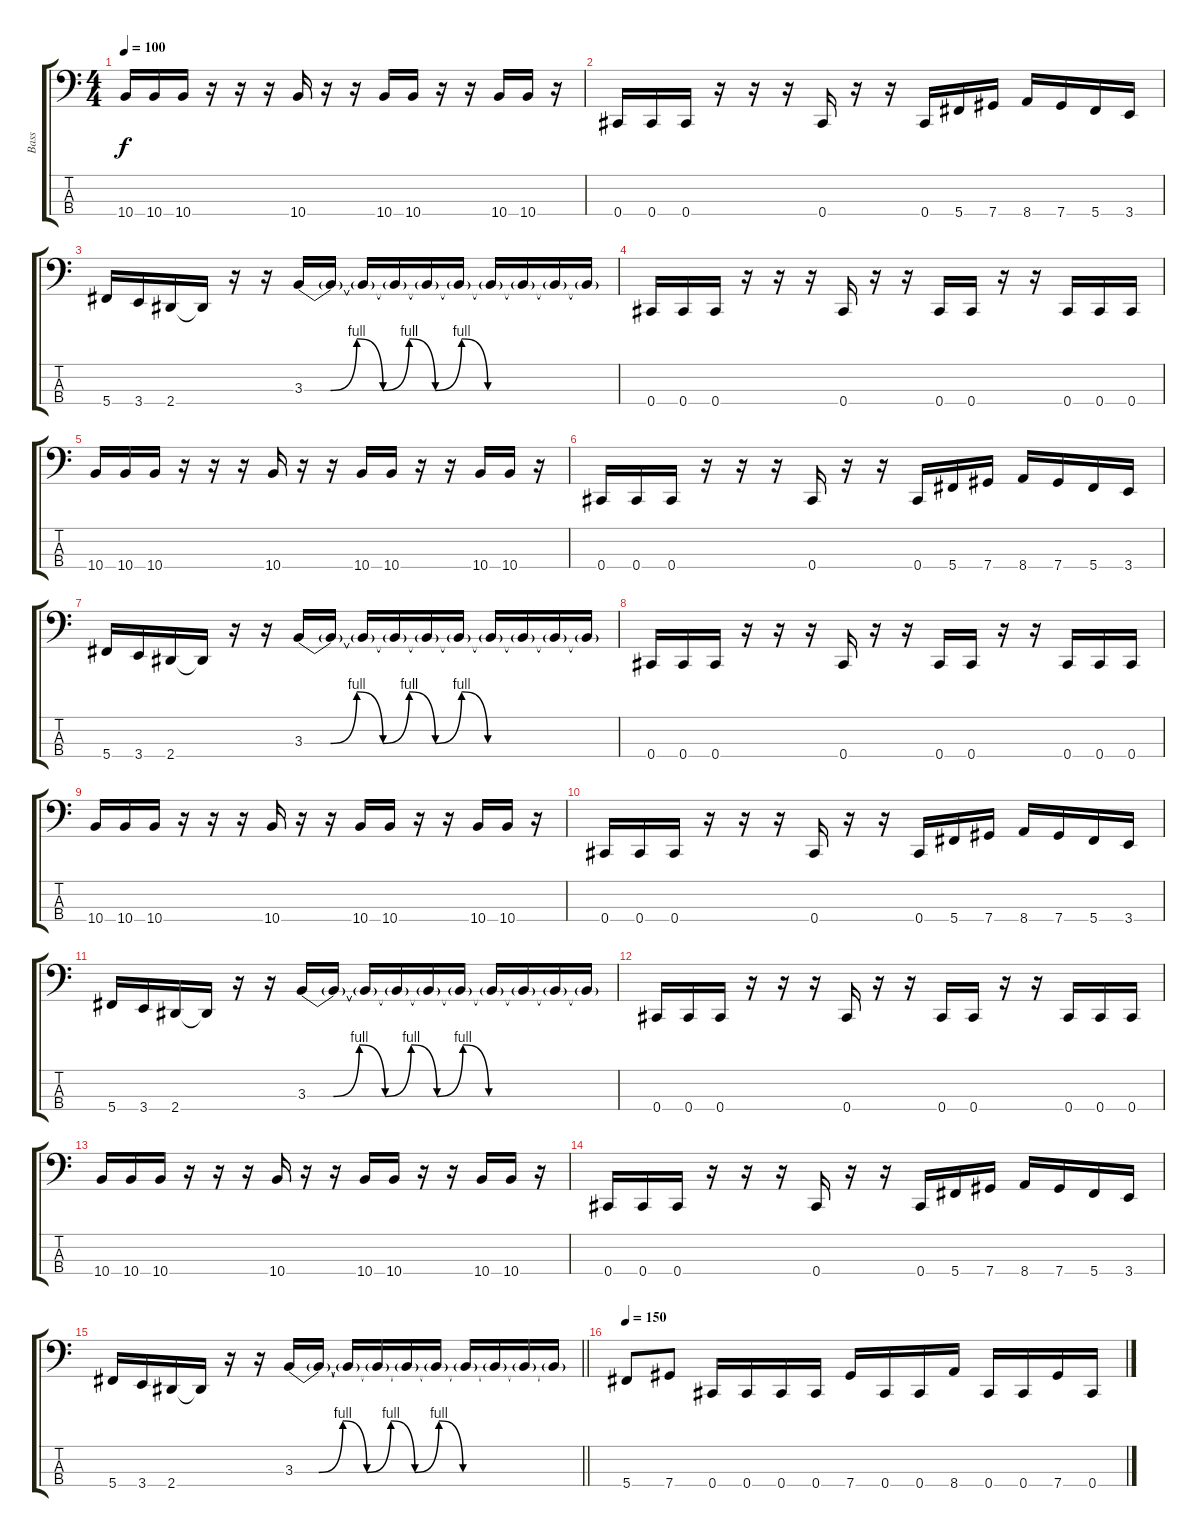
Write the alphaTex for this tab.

\track ("Bass" "Bass") {instrument slapbass1}
\staff {score tabs}
\tuning (Gb2 Db2 Ab1 Db1) {hide}
\ts (4 4)
\tempo 100
\clef f4
\ks c
10.4.16{dy f} 10.4.16 10.4.16 r.16 r.16 r.16 10.4.16 r.16 r.16 10.4.16 10.4.16 r.16 r.16 10.4.16 10.4.16 r.16 |
0.4.16 0.4.16 0.4.16 r.16 r.16 r.16 0.4.16 r.16 r.16 0.4.16 5.4.16 7.4.16 8.4.16 7.4.16 5.4.16 3.4.16 |
5.4.16 3.4.16 2.4.16 2.4{t}.16 r.16 r.16 3.3{be (custom 0 0 5 0 10 4 15 0 20 4 25 0 30 4 35 0 60 0)}.16 3.3{t}.16 3.3{t}.16 3.3{t}.16 3.3{t}.16 3.3{t}.16 3.3{t}.16 3.3{t}.16 3.3{t}.16 3.3{t}.16 |
0.4.16 0.4.16 0.4.16 r.16 r.16 r.16 0.4.16 r.16 r.16 0.4.16 0.4.16 r.16 r.16 0.4.16 0.4.16 0.4.16 |
10.4.16 10.4.16 10.4.16 r.16 r.16 r.16 10.4.16 r.16 r.16 10.4.16 10.4.16 r.16 r.16 10.4.16 10.4.16 r.16 |
0.4.16 0.4.16 0.4.16 r.16 r.16 r.16 0.4.16 r.16 r.16 0.4.16 5.4.16 7.4.16 8.4.16 7.4.16 5.4.16 3.4.16 |
5.4.16 3.4.16 2.4.16 2.4{t}.16 r.16 r.16 3.3{be (custom 0 0 5 0 10 4 15 0 20 4 25 0 30 4 35 0 60 0)}.16 3.3{t}.16 3.3{t}.16 3.3{t}.16 3.3{t}.16 3.3{t}.16 3.3{t}.16 3.3{t}.16 3.3{t}.16 3.3{t}.16 |
0.4.16 0.4.16 0.4.16 r.16 r.16 r.16 0.4.16 r.16 r.16 0.4.16 0.4.16 r.16 r.16 0.4.16 0.4.16 0.4.16 |
10.4.16 10.4.16 10.4.16 r.16 r.16 r.16 10.4.16 r.16 r.16 10.4.16 10.4.16 r.16 r.16 10.4.16 10.4.16 r.16 |
0.4.16 0.4.16 0.4.16 r.16 r.16 r.16 0.4.16 r.16 r.16 0.4.16 5.4.16 7.4.16 8.4.16 7.4.16 5.4.16 3.4.16 |
5.4.16 3.4.16 2.4.16 2.4{t}.16 r.16 r.16 3.3{be (custom 0 0 5 0 10 4 15 0 20 4 25 0 30 4 35 0 60 0)}.16 3.3{t}.16 3.3{t}.16 3.3{t}.16 3.3{t}.16 3.3{t}.16 3.3{t}.16 3.3{t}.16 3.3{t}.16 3.3{t}.16 |
0.4.16 0.4.16 0.4.16 r.16 r.16 r.16 0.4.16 r.16 r.16 0.4.16 0.4.16 r.16 r.16 0.4.16 0.4.16 0.4.16 |
10.4.16 10.4.16 10.4.16 r.16 r.16 r.16 10.4.16 r.16 r.16 10.4.16 10.4.16 r.16 r.16 10.4.16 10.4.16 r.16 |
0.4.16 0.4.16 0.4.16 r.16 r.16 r.16 0.4.16 r.16 r.16 0.4.16 5.4.16 7.4.16 8.4.16 7.4.16 5.4.16 3.4.16 |
\barLineRight lightlight
5.4.16 3.4.16 2.4.16 2.4{t}.16 r.16 r.16 3.3{be (custom 0 0 5 0 10 4 15 0 20 4 25 0 30 4 35 0 60 0)}.16 3.3{t}.16 3.3{t}.16 3.3{t}.16 3.3{t}.16 3.3{t}.16 3.3{t}.16 3.3{t}.16 3.3{t}.16 3.3{t}.16 |
\tempo 150
5.4.8 7.4.8 0.4.16 0.4.16 0.4.16 0.4.16 7.4.16 0.4.16 0.4.16 8.4.16 0.4.16 0.4.16 7.4.16 0.4.16
